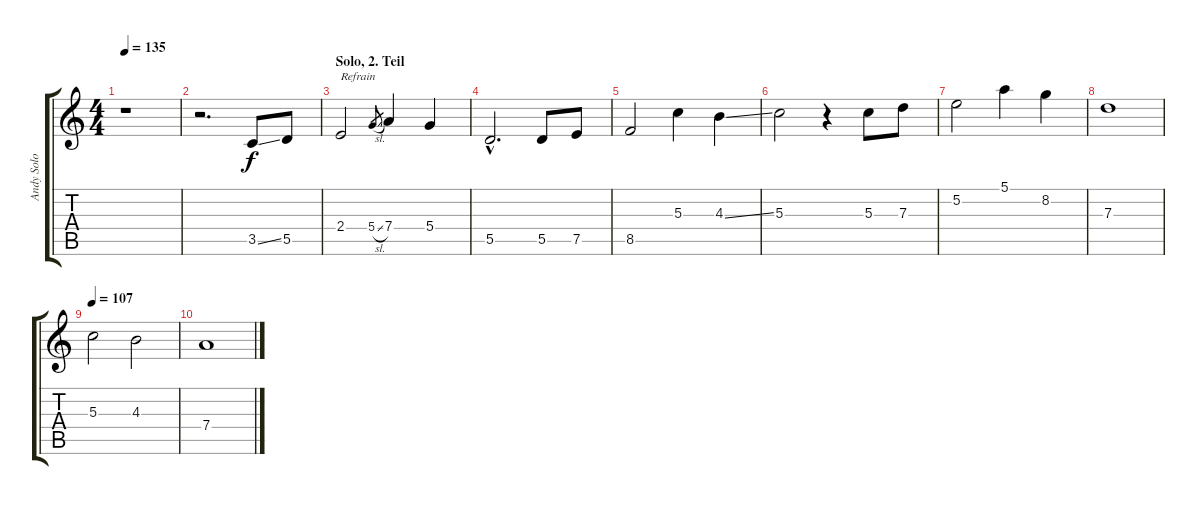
\track ("Andy Solo" "Andy Solo") {instrument distortionguitar}
\staff {score tabs}
\tuning (E4 B3 G3 D3 A2 E2) {hide}
\ts (4 4)
\tempo 135
\clef g2
\ks c
r.1{dy f} |
r.2{d} 3.5{ss}.8{volume 16 instrument distortionguitar} 5.5.8 |
\section ("" "Solo, 2. Teil")
2.4.2{txt "Refrain"} 5.4{sl}.8{gr} 7.4.4 5.4.4 |
5.5{hac}.2{d} 5.5.8 7.5.8 |
8.5.2 5.3.4 4.3{ss}.4 |
5.3.2 r.4 5.3.8 7.3.8 |
5.2.2 5.1.4 8.2.4 |
7.3.1 |
\tempo 107
5.3.2 4.3.2 |
7.4.1
